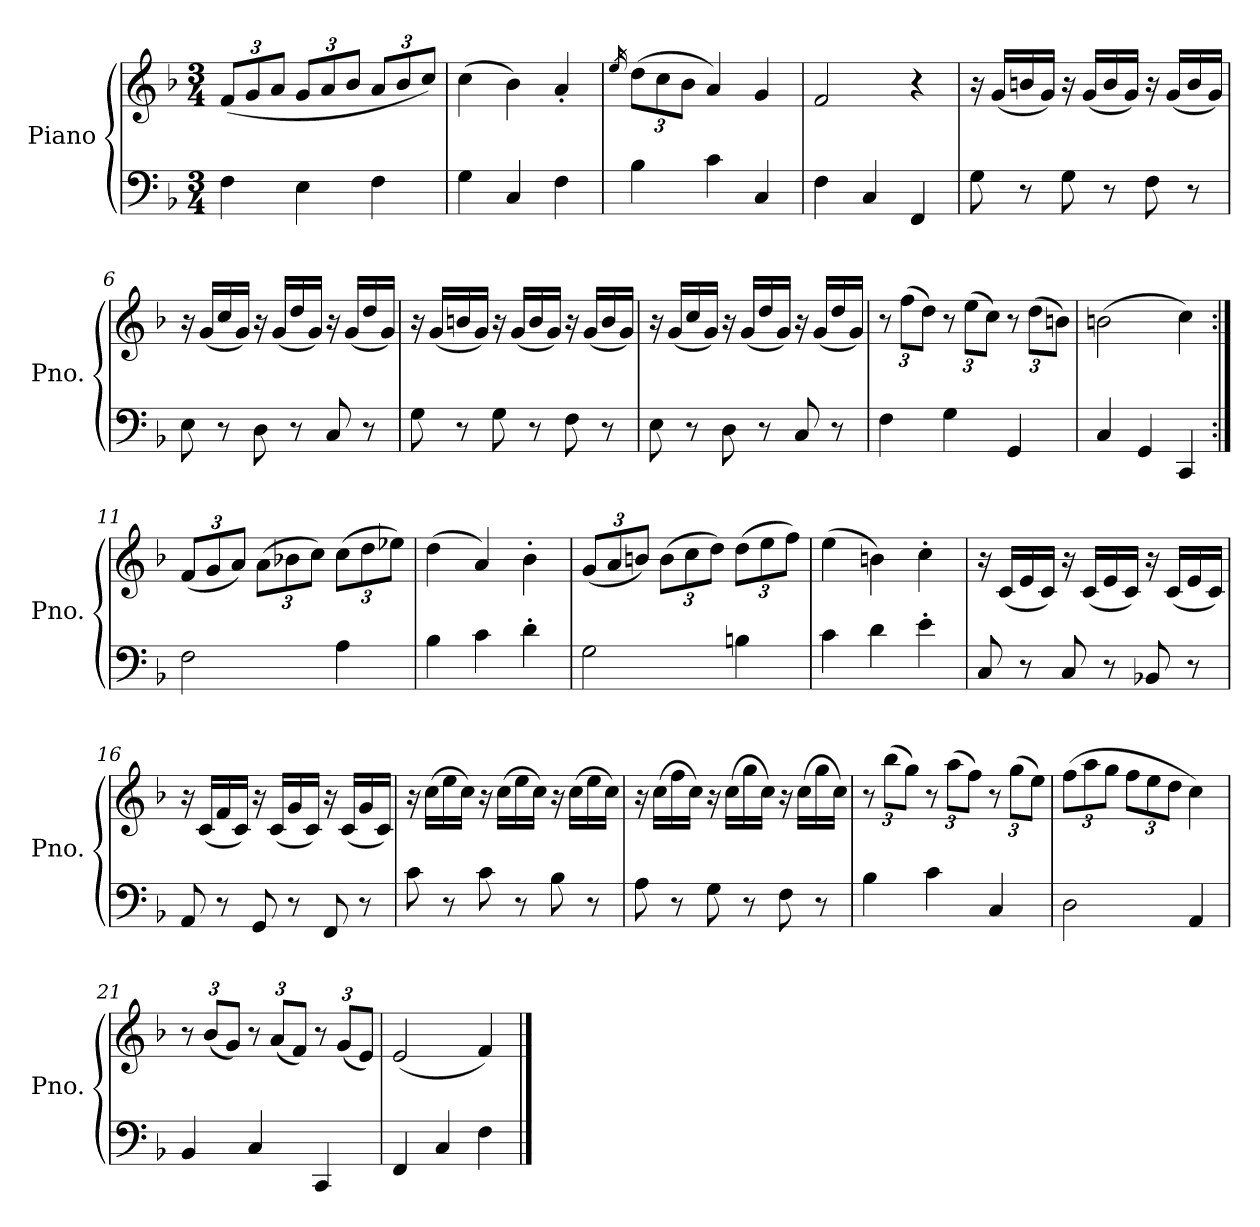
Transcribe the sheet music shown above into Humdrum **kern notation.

**kern	**kern
*part1	*part1
*staff2	*staff1
*I"Piano	*
*I'Pno.	*
*clefF4	*clefG2
*k[b-]	*k[b-]
*M3/4	*M3/4
*MM120	*MM120
*	*Xbrackettup
=1	=1
4F\	(<12f/L
.	12g/
.	12a/J
4E\	12g/L
.	12a/
.	12b-/J
4F\	12a/L
.	12b-/
.	12cc/J)
=2	=2
4G\	(>4cc\
4C/	4b-\)
4F\	4a'/
=3	=3
.	16qee/
4B-\	(>12dd\L
.	12cc\
.	12b-\J
4c\	4a/)
4C/	4g/
=4	=4
4F\	2f/
4C/	.
4FF/	4r
=5	=5
8G\	16r
.	(<16g/LL
8r	16bn/
.	16g/JJ)
8G\	16r
.	(<16g/LL
8r	16b/
.	16g/JJ)
8F\	16r
.	(<16g/LL
8r	16b/
.	16g/JJ)
!!LO:LB:g=z
=6	=6
8E\	16r
.	(<16g/LL
8r	16cc/
.	16g/JJ)
8D\	16r
.	(<16g/LL
8r	16dd/
.	16g/JJ)
8C/	16r
.	(<16g/LL
8r	16dd/
.	16g/JJ)
=7	=7
8G\	16r
.	(<16g/LL
8r	16bn/
.	16g/JJ)
8G\	16r
.	(<16g/LL
8r	16b/
.	16g/JJ)
8F\	16r
.	(<16g/LL
8r	16b/
.	16g/JJ)
=8	=8
8E\	16r
.	(<16g/LL
8r	16cc/
.	16g/JJ)
8D\	16r
.	(<16g/LL
8r	16dd/
.	16g/JJ)
8C/	16r
.	(<16g/LL
8r	16dd/
.	16g/JJ)
!!LO:LB:g=z
=9	=9
4F\	12r
.	(>12ff\L
.	12dd\J)
4G\	12r
.	(>12ee\L
.	12cc\J)
4GG/	12r
.	(>12dd\L
.	12bn\J)
=10	=10
4C/	(>2bn\
4GG/	.
4CC/	4cc\)
=11:|!	=11:|!
2F\	(<12f/L
.	12g/
.	12a/J)
.	(>12a\L
.	12b-X\
.	12cc\J)
4A\	(>12cc\L
.	12dd\
.	12ee-X\J)
=12	=12
4B-\	(>4dd\
4c\	4a/)
4d'\	4b-'\
=13	=13
2G\	(<12g/L
.	12a/
.	12bn/J)
.	(>12b\L
.	12cc\
.	12dd\J)
4Bn\	(>12dd\L
.	12ee\
.	12ff\J)
=14	=14
4c\	(>4ee\
4d\	4bn\)
4e'\	4cc'\
!!LO:LB:g=z
=15	=15
8C/	16r
.	(<16c/LL
8r	16e/
.	16c/JJ)
8C/	16r
.	(<16c/LL
8r	16e/
.	16c/JJ)
8BB-X/	16r
.	(<16c/LL
8r	16e/
.	16c/JJ)
=16	=16
8AA/	16r
.	(<16c/LL
8r	16f/
.	16c/JJ)
8GG/	16r
.	(<16c/LL
8r	16g/
.	16c/JJ)
8FF/	16r
.	(<16c/LL
8r	16g/
.	16c/JJ)
=17	=17
8c\	16r
.	(>16cc\LL
8r	16ee\
.	16cc\JJ)
8c\	16r
.	(>16cc\LL
8r	16ee\
.	16cc\JJ)
8B-\	16r
.	(>16cc\LL
8r	16ee\
.	16cc\JJ)
!!LO:LB:g=z
=18	=18
8A\	16r
.	(>16cc\LL
8r	16ff\
.	16cc\JJ)
8G\	16r
.	(>16cc\LL
8r	16gg\
.	16cc\JJ)
8F\	16r
.	(>16cc\LL
8r	16gg\
.	16cc\JJ)
=19	=19
4B-\	12r
.	(>12bb-\L
.	12gg\J)
4c\	12r
.	(>12aa\L
.	12ff\J)
4C/	12r
.	(>12gg\L
.	12ee\J)
=20	=20
2D\	(>12ff\L
.	12aa\
.	12gg\J
.	12ff\L
.	12ee\
.	12dd\J
4AA/	4cc\)
=21	=21
4BB-/	12r
.	(<12b-/L
.	12g/J)
4C/	12r
.	(<12a/L
.	12f/J)
4CC/	12r
.	(<12g/L
.	12e/J)
=22	=22
4FF/	(<2e/
4C/	.
4F\	4f/)
==	==
*-	*-
